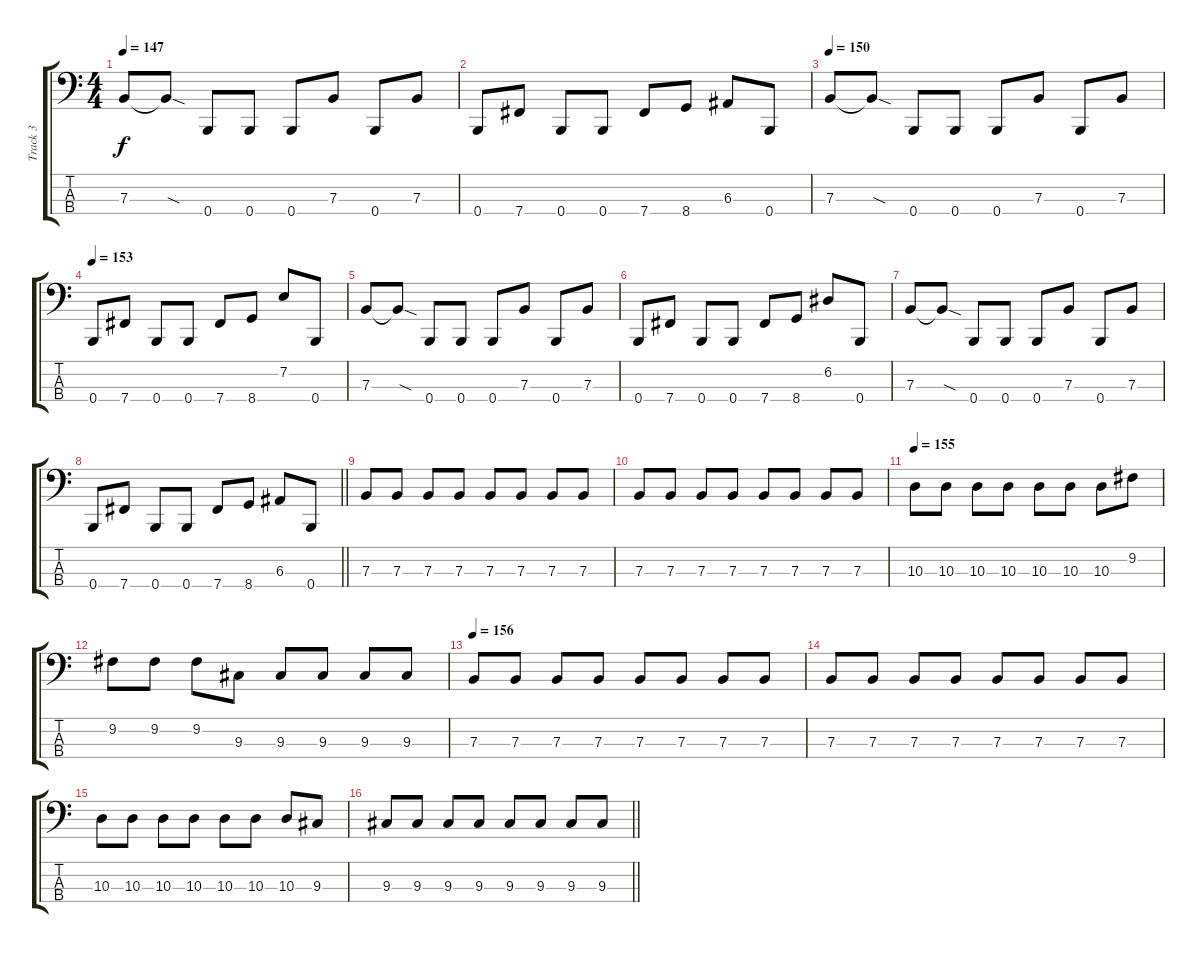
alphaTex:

\track ("Track 3" "Track 3") {instrument electricbasspick}
\staff {score tabs}
\tuning (D2 A1 E1 B0) {hide}
\ts (4 4)
\section ("" "")
\tempo 147
\clef f4
\ks c
7.3.8{dy f} 7.3{sod t}.8 0.4.8 0.4.8 0.4.8 7.3.8 0.4.8 7.3.8 |
0.4.8 7.4.8 0.4.8 0.4.8 7.4.8 8.4.8 6.3.8 0.4.8 |
\tempo 150
7.3.8 7.3{sod t}.8 0.4.8 0.4.8 0.4.8 7.3.8 0.4.8 7.3.8 |
\tempo 153
0.4.8 7.4.8 0.4.8 0.4.8 7.4.8 8.4.8 7.2.8 0.4.8 |
7.3.8 7.3{sod t}.8 0.4.8 0.4.8 0.4.8 7.3.8 0.4.8 7.3.8 |
0.4.8 7.4.8 0.4.8 0.4.8 7.4.8 8.4.8 6.2.8 0.4.8 |
7.3.8 7.3{sod t}.8 0.4.8 0.4.8 0.4.8 7.3.8 0.4.8 7.3.8 |
\barLineRight lightlight
0.4.8 7.4.8 0.4.8 0.4.8 7.4.8 8.4.8 6.3.8 0.4.8 |
\section ("" "")
7.3.8 7.3.8 7.3.8 7.3.8 7.3.8 7.3.8 7.3.8 7.3.8 |
7.3.8 7.3.8 7.3.8 7.3.8 7.3.8 7.3.8 7.3.8 7.3.8 |
\tempo 155
10.3.8 10.3.8 10.3.8 10.3.8 10.3.8 10.3.8 10.3.8 9.2.8 |
9.2.8 9.2.8 9.2.8 9.3.8 9.3.8 9.3.8 9.3.8 9.3.8 |
\tempo 156
7.3.8 7.3.8 7.3.8 7.3.8 7.3.8 7.3.8 7.3.8 7.3.8 |
7.3.8 7.3.8 7.3.8 7.3.8 7.3.8 7.3.8 7.3.8 7.3.8 |
10.3.8 10.3.8 10.3.8 10.3.8 10.3.8 10.3.8 10.3.8 9.3.8 |
\barLineRight lightlight
9.3.8 9.3.8 9.3.8 9.3.8 9.3.8 9.3.8 9.3.8 9.3.8
